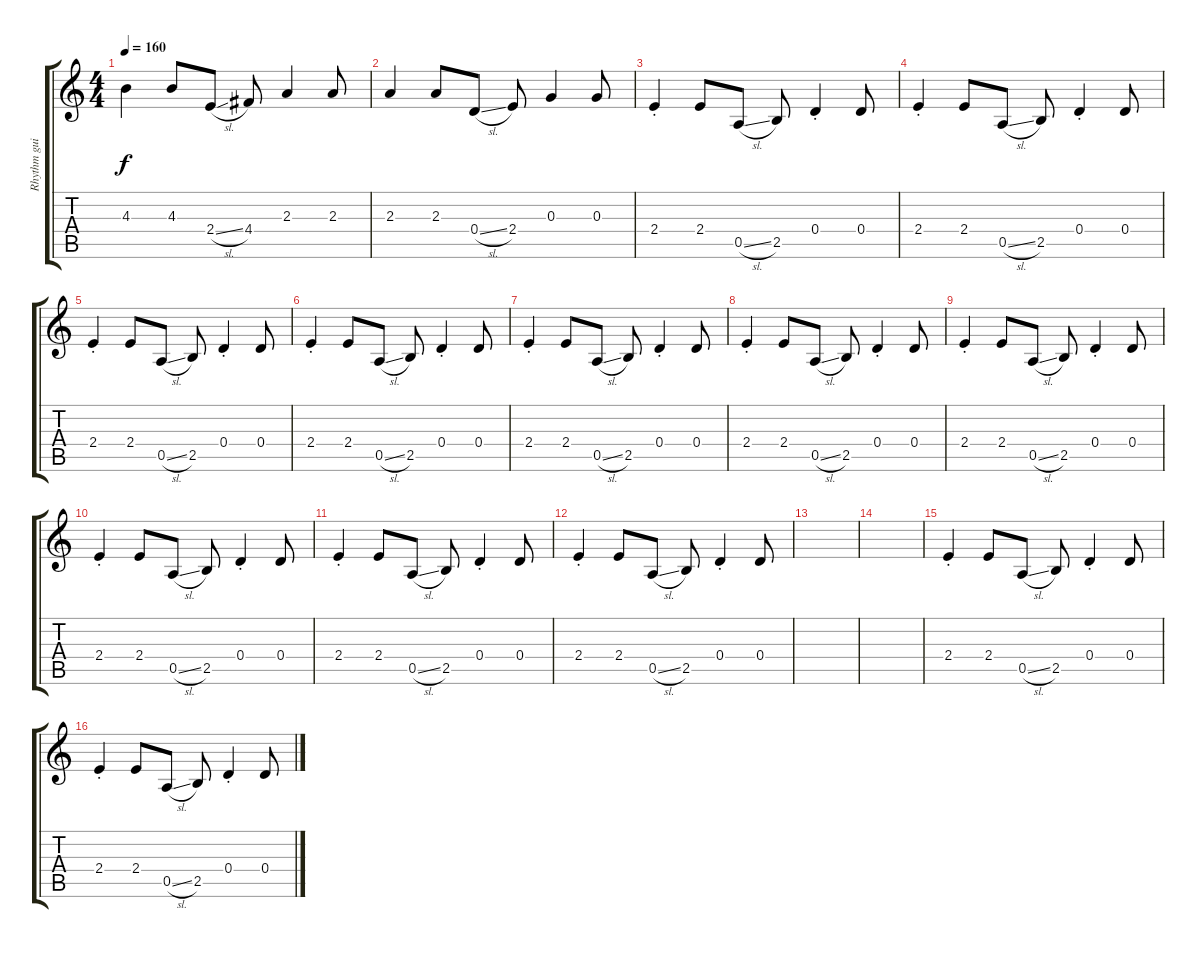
\track ("Rhythm guitar" "Rhythm gui") {instrument overdrivenguitar}
\staff {score tabs}
\tuning (E4 B3 G3 D3 A2 E2) {hide}
\ts (4 4)
\tempo 160
\clef g2
\ks c
4.3.4{dy f} 4.3.8 2.4{sl}.8 4.4.8 2.3.4 2.3.8 |
2.3.4 2.3.8 0.4{sl}.8 2.4.8 0.3.4 0.3.8 |
2.4{st}.4 2.4.8 0.5{sl}.8 2.5.8 0.4{st}.4 0.4.8 |
2.4{st}.4 2.4.8 0.5{sl}.8 2.5.8 0.4{st}.4 0.4.8 |
2.4{st}.4 2.4.8 0.5{sl}.8 2.5.8 0.4{st}.4 0.4.8 |
2.4{st}.4 2.4.8 0.5{sl}.8 2.5.8 0.4{st}.4 0.4.8 |
2.4{st}.4 2.4.8 0.5{sl}.8 2.5.8 0.4{st}.4 0.4.8 |
2.4{st}.4 2.4.8 0.5{sl}.8 2.5.8 0.4{st}.4 0.4.8 |
2.4{st}.4 2.4.8 0.5{sl}.8 2.5.8 0.4{st}.4 0.4.8 |
2.4{st}.4 2.4.8 0.5{sl}.8 2.5.8 0.4{st}.4 0.4.8 |
2.4{st}.4 2.4.8 0.5{sl}.8 2.5.8 0.4{st}.4 0.4.8 |
2.4{st}.4 2.4.8 0.5{sl}.8 2.5.8 0.4{st}.4 0.4.8 |
|
|
2.4{st}.4 2.4.8 0.5{sl}.8 2.5.8 0.4{st}.4 0.4.8 |
2.4{st}.4 2.4.8 0.5{sl}.8 2.5.8 0.4{st}.4 0.4.8
